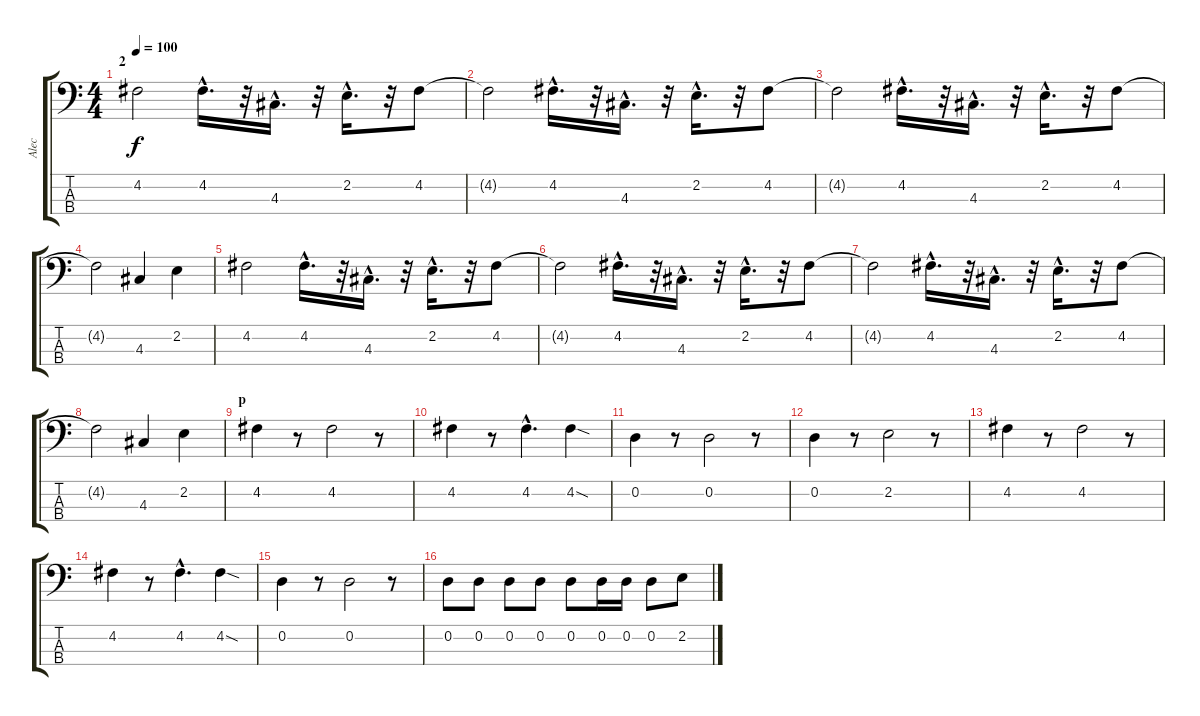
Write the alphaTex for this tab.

\track ("Alec" "Alec") {instrument electricbassfinger}
\staff {score tabs}
\tuning (G2 D2 A1 E1) {hide}
\ts (4 4)
\section ("" "2")
\tempo 100
\clef f4
\ks c
4.2.2{dy f} 4.2{hac}.16{d} r.32 4.3{hac}.16{d} r.32 2.2{hac}.16{d} r.32 4.2.8 |
4.2{t}.2 4.2{hac}.16{d} r.32 4.3{hac}.16{d} r.32 2.2{hac}.16{d} r.32 4.2.8 |
4.2{t}.2 4.2{hac}.16{d} r.32 4.3{hac}.16{d} r.32 2.2{hac}.16{d} r.32 4.2.8 |
4.2{t}.2 4.3.4 2.2.4 |
4.2.2 4.2{hac}.16{d} r.32 4.3{hac}.16{d} r.32 2.2{hac}.16{d} r.32 4.2.8 |
4.2{t}.2 4.2{hac}.16{d} r.32 4.3{hac}.16{d} r.32 2.2{hac}.16{d} r.32 4.2.8 |
4.2{t}.2 4.2{hac}.16{d} r.32 4.3{hac}.16{d} r.32 2.2{hac}.16{d} r.32 4.2.8 |
4.2{t}.2 4.3.4 2.2.4 |
\section ("" "p")
4.2.4 r.8 4.2.2 r.8 |
4.2.4 r.8 4.2{hac}.4{d} 4.2{sod}.4 |
0.2.4 r.8 0.2.2 r.8 |
0.2.4 r.8 2.2.2 r.8 |
4.2.4 r.8 4.2.2 r.8 |
4.2.4 r.8 4.2{hac}.4{d} 4.2{sod}.4 |
0.2.4 r.8 0.2.2 r.8 |
0.2.8 0.2.8 0.2.8 0.2.8 0.2.8 0.2.16 0.2.16 0.2.8 2.2.8
